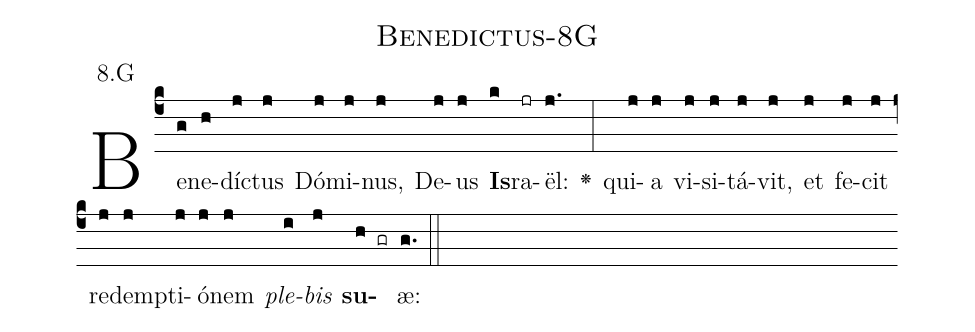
name: Benedictus-8G;
annotation: 8.G;
%%
(c4)Be(g)ne(h)dí(j)ctus(j) Dó(j)mi(j)nus,(j) De(j)us(j) <b>Is</b>(k)ra(jr)ël:(j.) <v>\greheightstar</v>(:) qui(j)a(j) vi(j)si(j)tá(j)vit,(j) et(j) fe(j)cit(j) re(j)dem(j)pti(j)ó(j)nem(j) <i>ple</i>(i)<i>bis</i>(j) <b>su</b>(h gr)æ:(g.) (::)


%E(j) u(j) o(i) u(j) a(h) e.(g.) (::)
